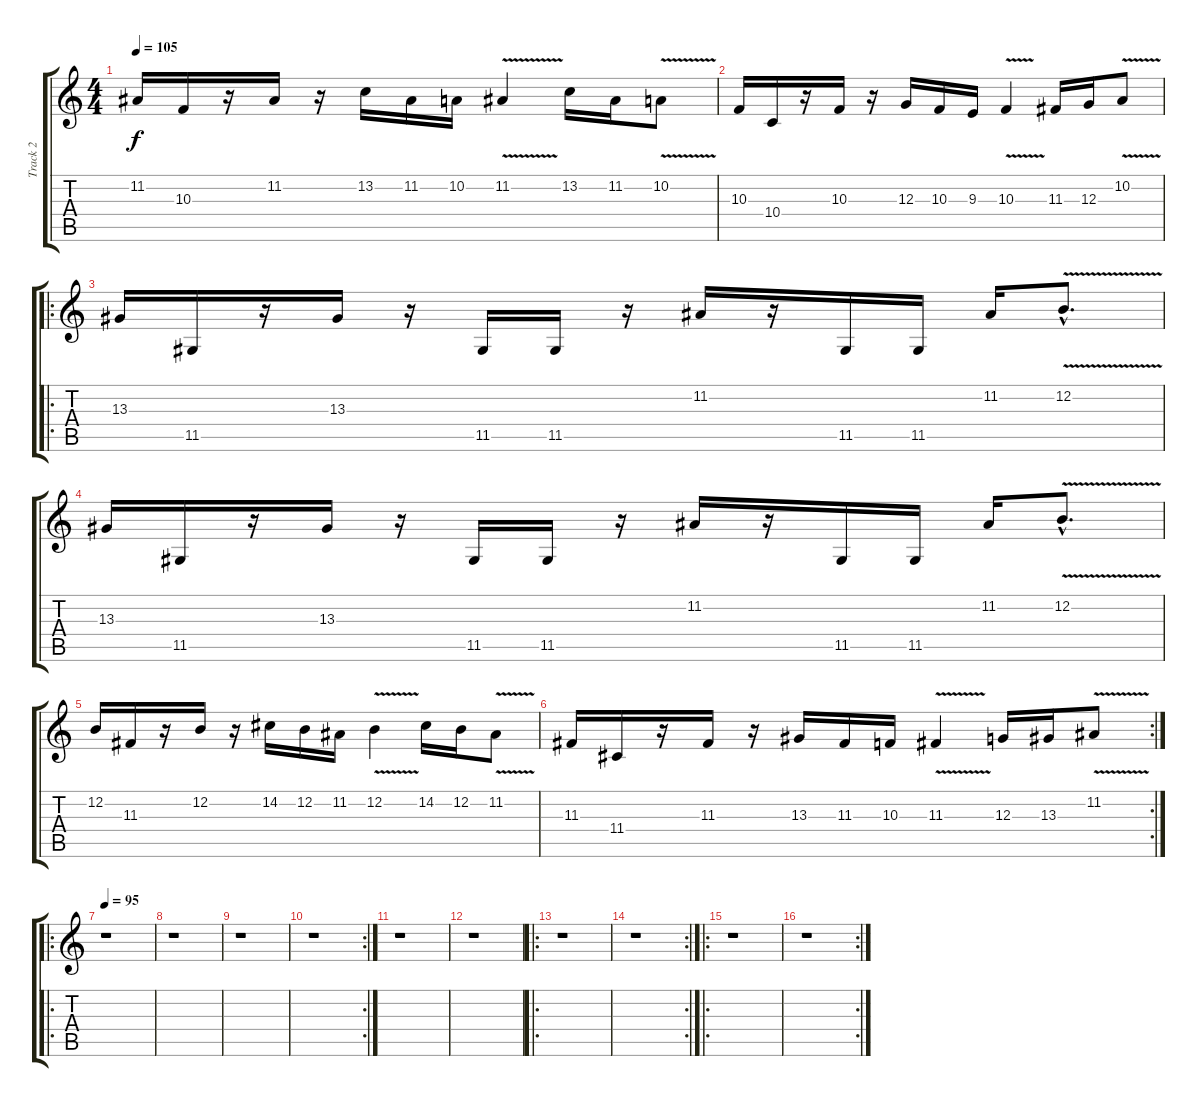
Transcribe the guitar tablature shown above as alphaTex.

\track ("Track 2" "Track 2") {instrument synthstrings1}
\staff {score tabs}
\tuning (E4 B3 G3 D3 A2 E2) {hide}
\ts (4 4)
\tempo 105
\clef g2
\ks c
11.2.16{dy f} 10.3.16 r.16 11.2.16 r.16 13.2.16 11.2.16 10.2.16 11.2{v}.4 13.2.16 11.2.16 10.2{v}.8 |
10.3.16 10.4.16 r.16 10.3.16 r.16 12.3.16 10.3.16 9.3.16 10.3{v}.4 11.3.16 12.3.16 10.2{v}.8 |
\ro
13.3.16 11.5.16 r.16 13.3.16 r.16 11.5.16 11.5.16 r.16 11.2.16 r.16 11.5.16 11.5.16 11.2.16 12.2{v hac}.8{d} |
13.3.16 11.5.16 r.16 13.3.16 r.16 11.5.16 11.5.16 r.16 11.2.16 r.16 11.5.16 11.5.16 11.2.16 12.2{v hac}.8{d} |
12.2.16 11.3.16 r.16 12.2.16 r.16 14.2.16 12.2.16 11.2.16 12.2{v}.4 14.2.16 12.2.16 11.2{v}.8 |
\rc 2
11.3.16 11.4.16 r.16 11.3.16 r.16 13.3.16 11.3.16 10.3.16 11.3{v}.4 12.3.16 13.3.16 11.2{v}.8 |
\ro
\tempo 95
r.1 |
r.1 |
r.1 |
\rc 2
r.1 |
r.1 |
r.1 |
\ro
r.1 |
\rc 2
r.1 |
\ro
r.1 |
\rc 2
r.1
